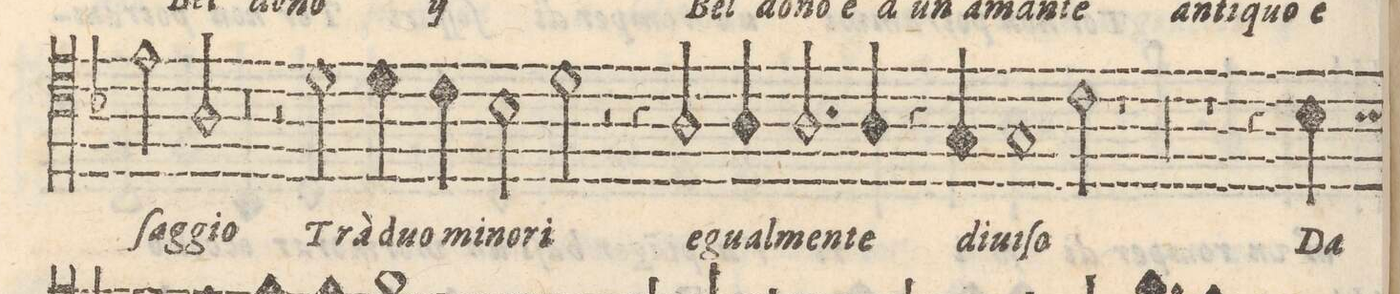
**kern	**text
*I"TENORE	*
*clefC4	*
*k[b-]	*
*met(C)	*
*M2/1	*
2e\	ſag-
2A/	-gio
=12-	=12-
0r	.
=13-	=13-
2r	.
2d\	Trà
4d\	duo
4cny\	mi-
2B-\	-no-
=14-	=14-
2d\	-ri
2r	.
4r	.
2A/	e-
4A/	-gual-
=15-	=15-
2.A/	-men-
4A/	-te
4r	.
4G/	di-
1G/	-ui-
=16-	=16-
2c\	-ſo
1r	.
=17-	=17-
00r	.
=18-	=18-
=19-	=19-
1r	.
4r	.
4B-\	Da
*-	*-
